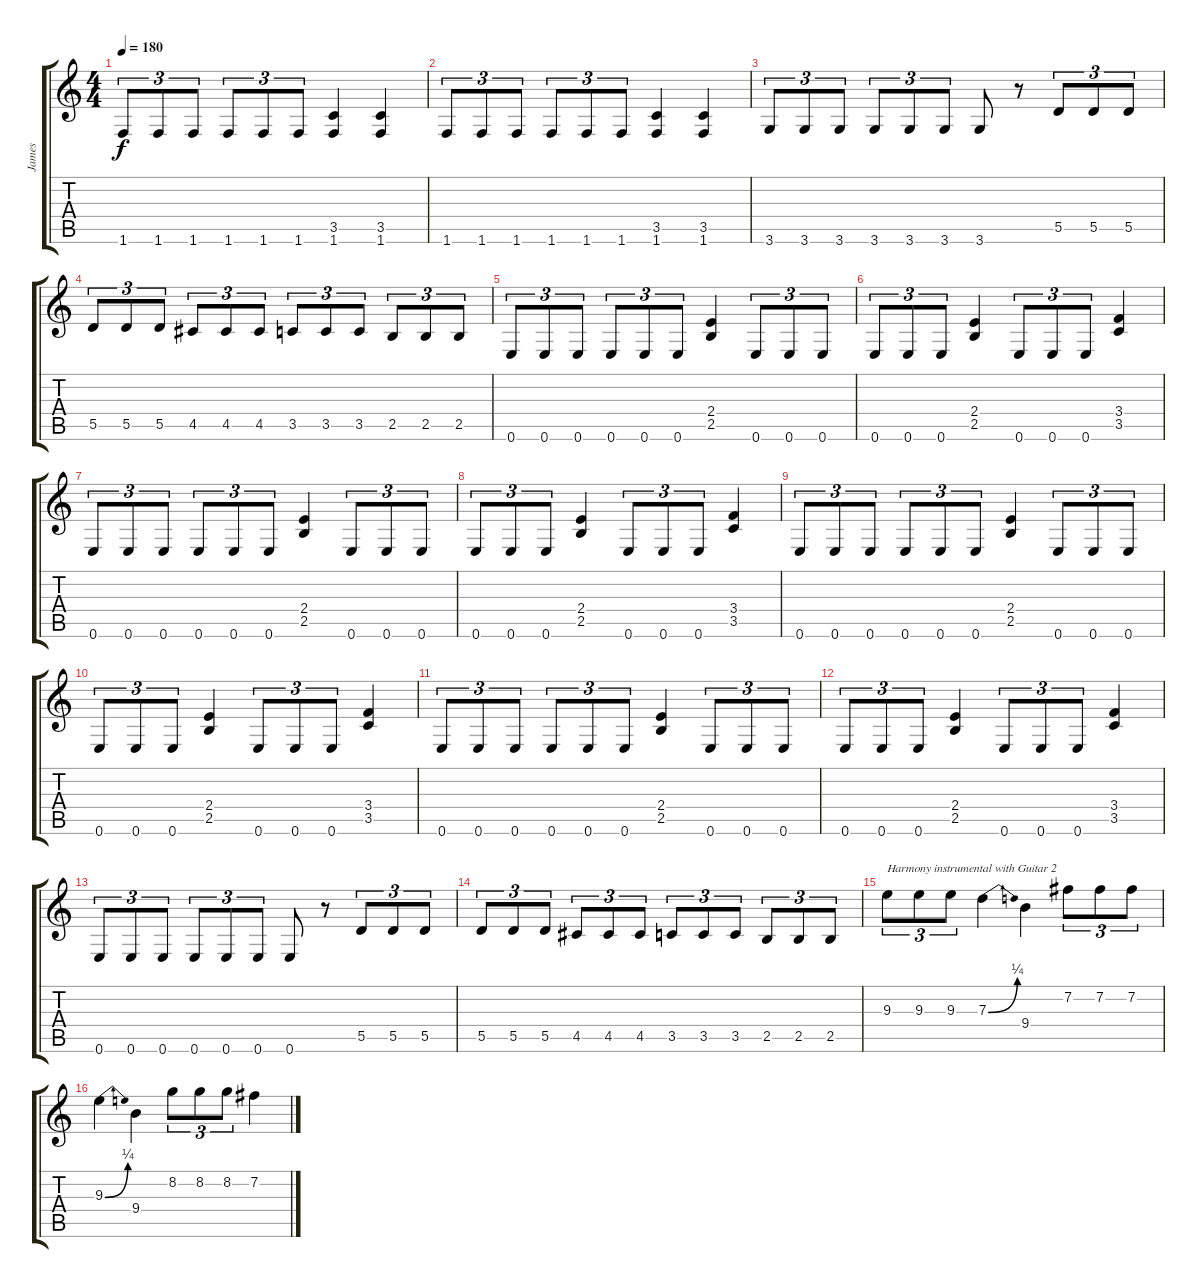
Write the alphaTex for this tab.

\track ("James" "James") {instrument electricguitarclean}
\staff {score tabs}
\tuning (E4 B3 G3 D3 A2 E2) {hide}
\ts (4 4)
\tempo 180
\clef g2
\ks c
1.6.8{tu (3 2) dy f} 1.6.8{tu (3 2)} 1.6.8{tu (3 2)} 1.6.8{tu (3 2)} 1.6.8{tu (3 2)} 1.6.8{tu (3 2)} (3.5 1.6).4 (3.5 1.6).4 |
1.6.8{tu (3 2)} 1.6.8{tu (3 2)} 1.6.8{tu (3 2)} 1.6.8{tu (3 2)} 1.6.8{tu (3 2)} 1.6.8{tu (3 2)} (3.5 1.6).4 (3.5 1.6).4 |
3.6.8{tu (3 2)} 3.6.8{tu (3 2)} 3.6.8{tu (3 2)} 3.6.8{tu (3 2)} 3.6.8{tu (3 2)} 3.6.8{tu (3 2)} 3.6.8 r.8 5.5.8{tu (3 2)} 5.5.8{tu (3 2)} 5.5.8{tu (3 2)} |
5.5.8{tu (3 2)} 5.5.8{tu (3 2)} 5.5.8{tu (3 2)} 4.5.8{tu (3 2)} 4.5.8{tu (3 2)} 4.5.8{tu (3 2)} 3.5.8{tu (3 2)} 3.5.8{tu (3 2)} 3.5.8{tu (3 2)} 2.5.8{tu (3 2)} 2.5.8{tu (3 2)} 2.5.8{tu (3 2)} |
0.6.8{tu (3 2)} 0.6.8{tu (3 2)} 0.6.8{tu (3 2)} 0.6.8{tu (3 2)} 0.6.8{tu (3 2)} 0.6.8{tu (3 2)} (2.4 2.5).4 0.6.8{tu (3 2)} 0.6.8{tu (3 2)} 0.6.8{tu (3 2)} |
0.6.8{tu (3 2)} 0.6.8{tu (3 2)} 0.6.8{tu (3 2)} (2.4 2.5).4 0.6.8{tu (3 2)} 0.6.8{tu (3 2)} 0.6.8{tu (3 2)} (3.4 3.5).4 |
0.6.8{tu (3 2)} 0.6.8{tu (3 2)} 0.6.8{tu (3 2)} 0.6.8{tu (3 2)} 0.6.8{tu (3 2)} 0.6.8{tu (3 2)} (2.4 2.5).4 0.6.8{tu (3 2)} 0.6.8{tu (3 2)} 0.6.8{tu (3 2)} |
0.6.8{tu (3 2)} 0.6.8{tu (3 2)} 0.6.8{tu (3 2)} (2.4 2.5).4 0.6.8{tu (3 2)} 0.6.8{tu (3 2)} 0.6.8{tu (3 2)} (3.4 3.5).4 |
0.6.8{tu (3 2)} 0.6.8{tu (3 2)} 0.6.8{tu (3 2)} 0.6.8{tu (3 2)} 0.6.8{tu (3 2)} 0.6.8{tu (3 2)} (2.4 2.5).4 0.6.8{tu (3 2)} 0.6.8{tu (3 2)} 0.6.8{tu (3 2)} |
0.6.8{tu (3 2)} 0.6.8{tu (3 2)} 0.6.8{tu (3 2)} (2.4 2.5).4 0.6.8{tu (3 2)} 0.6.8{tu (3 2)} 0.6.8{tu (3 2)} (3.4 3.5).4 |
0.6.8{tu (3 2)} 0.6.8{tu (3 2)} 0.6.8{tu (3 2)} 0.6.8{tu (3 2)} 0.6.8{tu (3 2)} 0.6.8{tu (3 2)} (2.4 2.5).4 0.6.8{tu (3 2)} 0.6.8{tu (3 2)} 0.6.8{tu (3 2)} |
0.6.8{tu (3 2)} 0.6.8{tu (3 2)} 0.6.8{tu (3 2)} (2.4 2.5).4 0.6.8{tu (3 2)} 0.6.8{tu (3 2)} 0.6.8{tu (3 2)} (3.4 3.5).4 |
0.6.8{tu (3 2)} 0.6.8{tu (3 2)} 0.6.8{tu (3 2)} 0.6.8{tu (3 2)} 0.6.8{tu (3 2)} 0.6.8{tu (3 2)} 0.6.8 r.8 5.5.8{tu (3 2)} 5.5.8{tu (3 2)} 5.5.8{tu (3 2)} |
5.5.8{tu (3 2)} 5.5.8{tu (3 2)} 5.5.8{tu (3 2)} 4.5.8{tu (3 2)} 4.5.8{tu (3 2)} 4.5.8{tu (3 2)} 3.5.8{tu (3 2)} 3.5.8{tu (3 2)} 3.5.8{tu (3 2)} 2.5.8{tu (3 2)} 2.5.8{tu (3 2)} 2.5.8{tu (3 2)} |
9.3.8{tu (3 2) txt "Harmony instrumental with Guitar 2"} 9.3.8{tu (3 2)} 9.3.8{tu (3 2)} 7.3{be (bend 0 0 60 1)}.4 9.4.4 7.2.8{tu (3 2)} 7.2.8{tu (3 2)} 7.2.8{tu (3 2)} |
9.3{be (bend 0 0 60 1)}.4 9.4.4 8.2.8{tu (3 2)} 8.2.8{tu (3 2)} 8.2.8{tu (3 2)} 7.2.4
